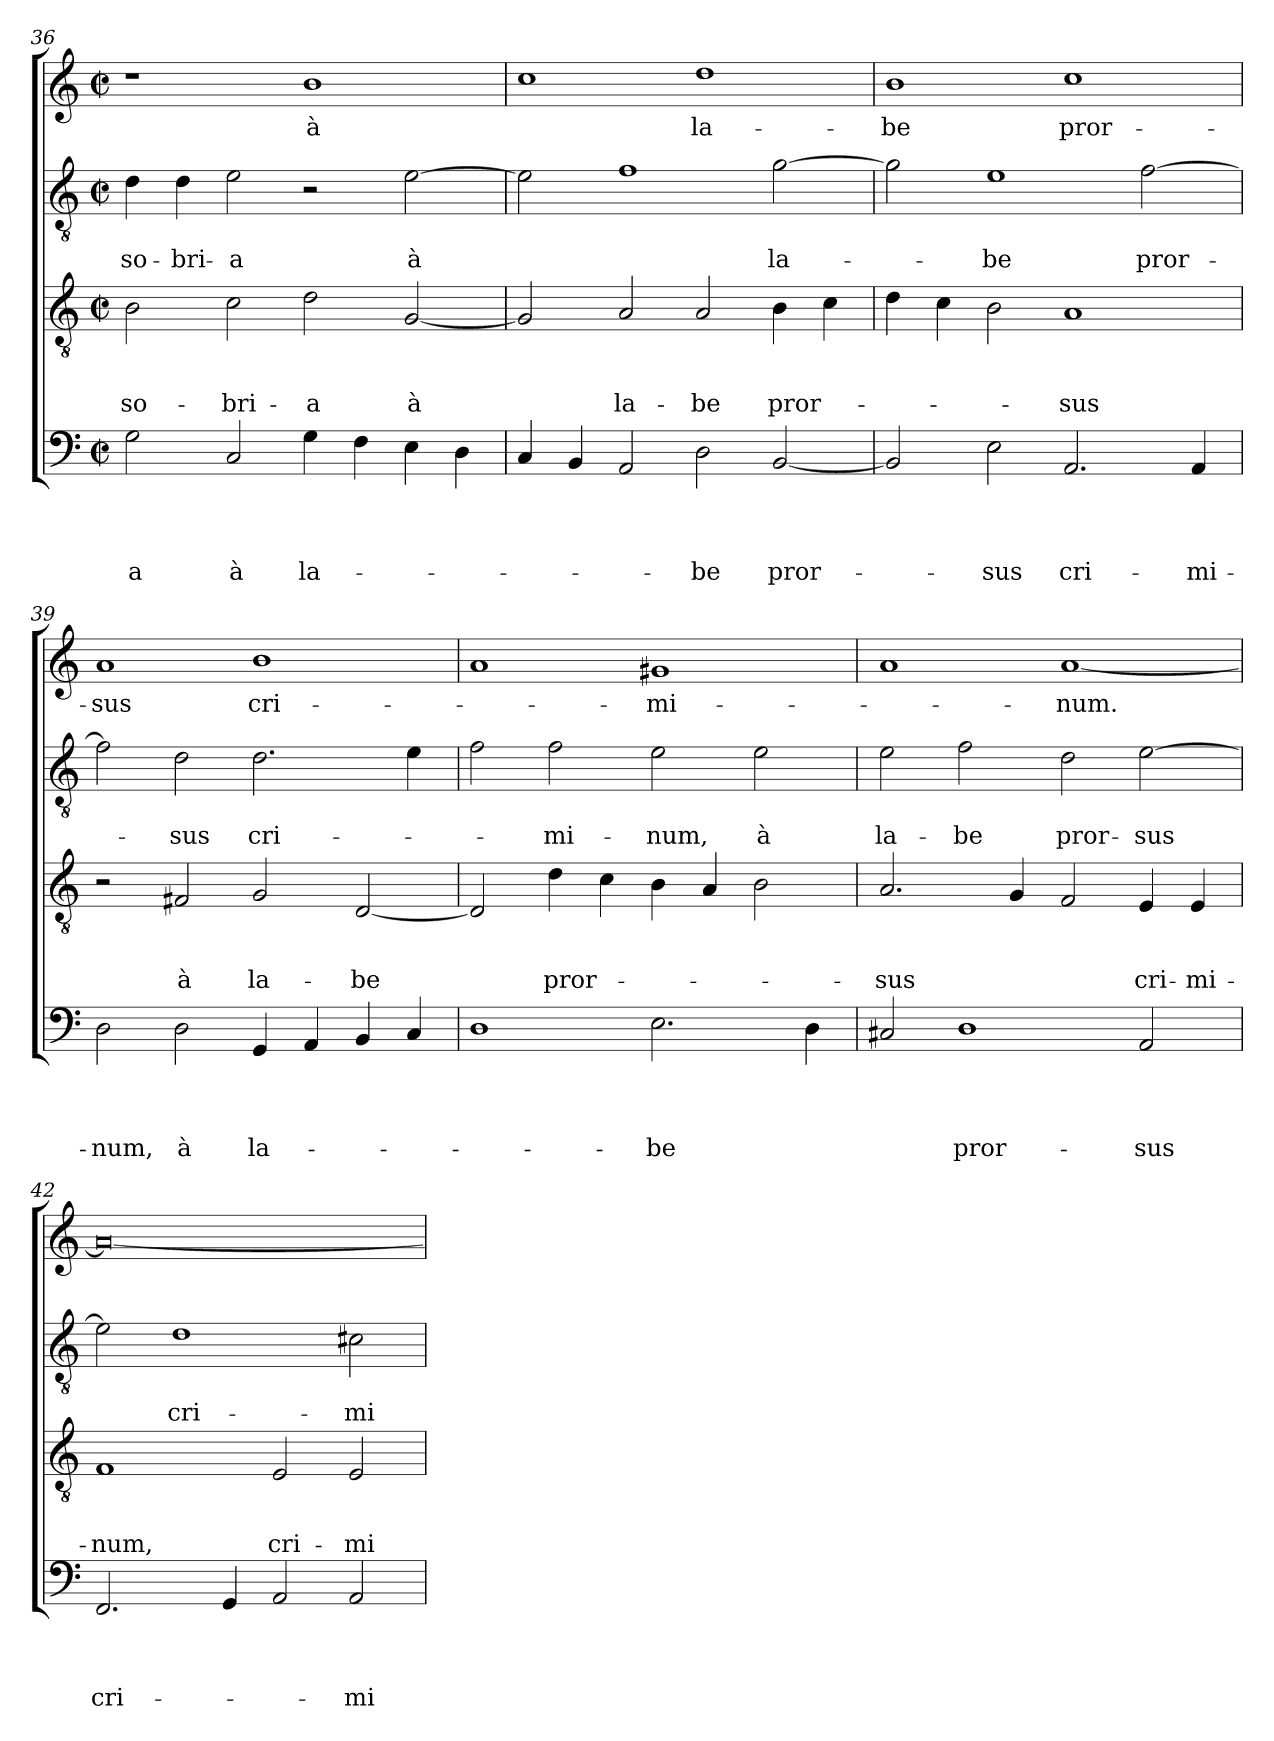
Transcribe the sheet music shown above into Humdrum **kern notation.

**kern	**text	**text	**text	**text	**kern	**text	**text	**text	**kern	**text	**text	**kern	**text
*part4	*part4	*part4	*part4	*part4	*part3	*part3	*part3	*part3	*part2	*part2	*part2	*part1	*part1
*staff4	*staff4	*staff4	*staff4	*staff4	*staff3	*staff3	*staff3	*staff3	*staff2	*staff2	*staff2	*staff1	*staff1
*clefF4	*	*	*	*	*clefGv2	*	*	*	*clefGv2	*	*	*clefG2	*
*k[]	*	*	*	*	*k[]	*	*	*	*k[]	*	*	*k[]	*
*C:	*	*	*	*	*C:	*	*	*	*C:	*	*	*C:	*
*M2/2	*	*	*	*	*M2/2	*	*	*	*M2/2	*	*	*M2/2	*
*met(c|)	*	*	*	*	*met(c|)	*	*	*	*met(c|)	*	*	*met(c|)	*
=36	=36	=36	=36	=36	=36	=36	=36	=36	=36	=36	=36	=36	=36
!	!	!	!	!LO:LY:b	!	!	!	!LO:LY:b	!	!	!LO:LY:b	!	!
2G\	.	.	.	-a	2B\	.	.	so-	4d\	.	so-	1r	.
!	!	!	!	!	!	!	!	!	!	!	!LO:LY:b	!	!
.	.	.	.	.	.	.	.	.	4d\	.	-bri-	.	.
!	!	!	!	!LO:LY:b	!	!	!	!LO:LY:b	!	!	!LO:LY:b	!	!
2C/	.	.	.	à	2c\	.	.	-bri-	2e\	.	-a	.	.
!	!	!	!	!LO:LY:b	!	!	!	!LO:LY:b	!	!	!	!	!LO:LY:b
4G\	.	.	.	la-	2d\	.	.	-a	2r	.	.	1b	à
4F\	.	.	.	.	.	.	.	.	.	.	.	.	.
!	!	!	!	!	!	!	!	!LO:LY:b	!	!	!LO:LY:b	!	!
4E\	.	.	.	.	[2G/	.	.	à	[2e\	.	à	.	.
4D\	.	.	.	.	.	.	.	.	.	.	.	.	.
=37	=37	=37	=37	=37	=37	=37	=37	=37	=37	=37	=37	=37	=37
4C/	.	.	.	.	2G/]	.	.	.	2e\]	.	.	1cc	.
4BB/	.	.	.	.	.	.	.	.	.	.	.	.	.
!	!	!	!	!	!	!	!	!LO:LY:b	!	!	!	!	!
2AA/	.	.	.	.	2A/	.	.	la-	1f	.	.	.	.
!	!	!	!	!LO:LY:b	!	!	!	!LO:LY:b	!	!	!	!	!LO:LY:b
2D\	.	.	.	-be	2A/	.	.	-be	.	.	.	1dd	la-
!	!	!	!	!LO:LY:b	!	!	!	!LO:LY:b	!	!	!LO:LY:b	!	!
[2BB/	.	.	.	pror-	4B\	.	.	pror-	[2g\	.	la-	.	.
.	.	.	.	.	4c\	.	.	.	.	.	.	.	.
=38	=38	=38	=38	=38	=38	=38	=38	=38	=38	=38	=38	=38	=38
!	!	!	!	!	!	!	!	!	!	!	!	!	!LO:LY:b
2BB/]	.	.	.	.	4d\	.	.	.	2g\]	.	.	1b	-be
.	.	.	.	.	4c\	.	.	.	.	.	.	.	.
!	!	!	!	!LO:LY:b	!	!	!	!	!	!	!LO:LY:b	!	!
2E\	.	.	.	-sus	2B\	.	.	.	1e	.	-be	.	.
!	!	!	!	!LO:LY:b	!	!	!	!LO:LY:b	!	!	!	!	!LO:LY:b
2.AA/	.	.	.	cri-	1A	.	.	-sus	.	.	.	1cc	pror-
!	!	!	!	!	!	!	!	!	!	!	!LO:LY:b	!	!
.	.	.	.	.	.	.	.	.	[2f\	.	pror-	.	.
!	!	!	!	!LO:LY:b	!	!	!	!	!	!	!	!	!
4AA/	.	.	.	-mi-	.	.	.	.	.	.	.	.	.
!!LO:LB:g=z
=39	=39	=39	=39	=39	=39	=39	=39	=39	=39	=39	=39	=39	=39
!	!	!	!	!LO:LY:b	!	!	!	!	!	!	!	!	!LO:LY:b
2D\	.	.	.	-num,	2r	.	.	.	2f\]	.	.	1a	-sus
!	!	!	!	!LO:LY:b	!	!	!	!LO:LY:b	!	!	!LO:LY:b	!	!
2D\	.	.	.	à	2F#X/	.	.	à	2d\	.	-sus	.	.
!	!	!	!	!LO:LY:b	!	!	!	!LO:LY:b	!	!	!LO:LY:b	!	!LO:LY:b
4GG/	.	.	.	la-	2G/	.	.	la-	2.d\	.	cri-	1b	cri-
4AA/	.	.	.	.	.	.	.	.	.	.	.	.	.
!	!	!	!	!	!	!	!	!LO:LY:b	!	!	!	!	!
4BB/	.	.	.	.	[2D/	.	.	-be	.	.	.	.	.
4C/	.	.	.	.	.	.	.	.	4e\	.	.	.	.
=40	=40	=40	=40	=40	=40	=40	=40	=40	=40	=40	=40	=40	=40
1D	.	.	.	.	2D/]	.	.	.	2f\	.	.	1a	.
!	!	!	!	!	!	!	!	!LO:LY:b	!	!	!LO:LY:b	!	!
.	.	.	.	.	4d\	.	.	pror-	2f\	.	-mi-	.	.
.	.	.	.	.	4c\	.	.	.	.	.	.	.	.
!	!	!	!	!LO:LY:b	!	!	!	!	!	!	!LO:LY:b	!	!LO:LY:b
2.E\	.	.	.	-be	4B\	.	.	.	2e\	.	-num,	1g#X	-mi-
.	.	.	.	.	4A/	.	.	.	.	.	.	.	.
!	!	!	!	!	!	!	!	!	!	!	!LO:LY:b	!	!
.	.	.	.	.	2B\	.	.	.	2e\	.	à	.	.
4D\	.	.	.	.	.	.	.	.	.	.	.	.	.
=41	=41	=41	=41	=41	=41	=41	=41	=41	=41	=41	=41	=41	=41
!	!	!	!	!	!	!	!	!LO:LY:b	!	!	!LO:LY:b	!	!
2C#X/	.	.	.	.	2.A/	.	.	-sus	2e\	.	la-	1a	.
!	!	!	!	!LO:LY:b	!	!	!	!	!	!	!LO:LY:b	!	!
1D	.	.	.	pror-	.	.	.	.	2f\	.	-be	.	.
.	.	.	.	.	4G/	.	.	.	.	.	.	.	.
!	!	!	!	!	!	!	!	!	!	!	!LO:LY:b	!	!LO:LY:b
.	.	.	.	.	2F/	.	.	.	2d\	.	pror-	[1a	-num.
!	!	!	!	!LO:LY:b	!	!	!	!LO:LY:b	!	!	!LO:LY:b	!	!
2AA/	.	.	.	-sus	4E/	.	.	cri-	[2e\	.	-sus	.	.
!	!	!	!	!	!	!	!	!LO:LY:b	!	!	!	!	!
.	.	.	.	.	4E/	.	.	-mi-	.	.	.	.	.
=42	=42	=42	=42	=42	=42	=42	=42	=42	=42	=42	=42	=42	=42
!	!	!	!	!LO:LY:b	!	!	!	!LO:LY:b	!	!	!	!	!
2.FF/	.	.	.	cri-	1F	.	.	-num,	2e\]	.	.	0a_	.
!	!	!	!	!	!	!	!	!	!	!	!LO:LY:b	!	!
.	.	.	.	.	.	.	.	.	1d	.	cri-	.	.
4GG/	.	.	.	.	.	.	.	.	.	.	.	.	.
!	!	!	!	!	!	!	!	!LO:LY:b	!	!	!	!	!
2AA/	.	.	.	.	2E/	.	.	cri-	.	.	.	.	.
!	!	!	!	!LO:LY:b	!	!	!	!LO:LY:b	!	!	!LO:LY:b	!	!
2AA/	.	.	.	-mi-	2E/	.	.	-mi-	2c#X\	.	-mi-	.	.
=	=	=	=	=	=	=	=	=	=	=	=	=	=
*-	*-	*-	*-	*-	*-	*-	*-	*-	*-	*-	*-	*-	*-
